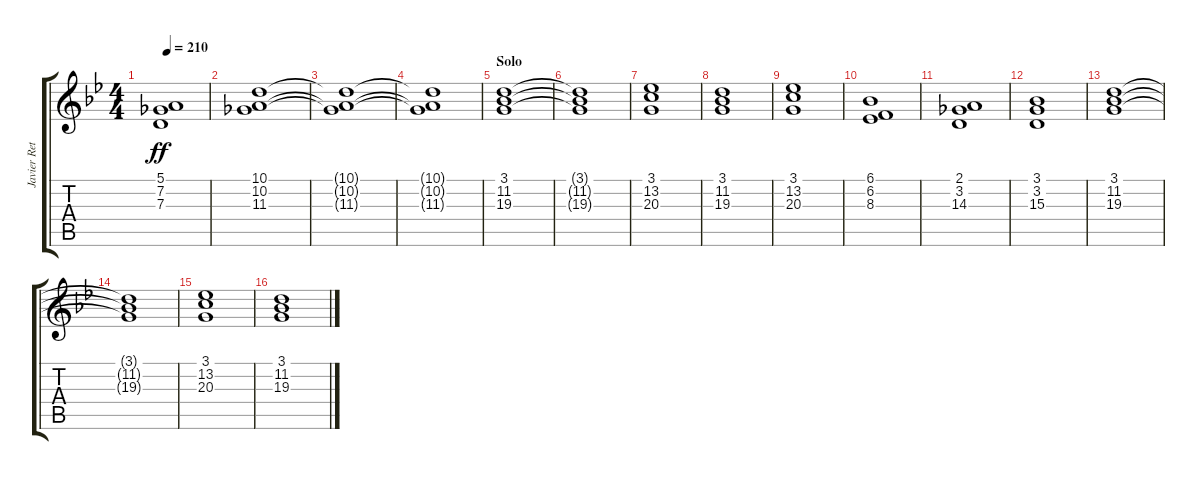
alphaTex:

\track ("Javier Retamozo" "Javier Ret") {instrument stringensemble1}
\staff {score tabs}
\tuning (E4 B3 G3 D3 A2 E2) {hide}
\ts (4 4)
\tempo 210
\clef g2
\ks gminor
(5.1 7.2 7.3).1{dy ff} |
(10.1 10.2 11.3).1 |
(10.1{t} 10.2{t} 11.3{t}).1 |
(10.1{t} 10.2{t} 11.3{t}).1 |
\section ("" "Solo")
(3.1 11.2 19.3).1{volume 9} |
(3.1{t} 11.2{t} 19.3{t}).1 |
(3.1 13.2 20.3).1 |
(3.1 11.2 19.3).1 |
(3.1 13.2 20.3).1 |
(6.1 6.2 8.3).1 |
(2.1 3.2 14.3).1 |
(3.1 3.2 15.3).1 |
(3.1 11.2 19.3).1 |
(3.1{t} 11.2{t} 19.3{t}).1 |
(3.1 13.2 20.3).1 |
(3.1 11.2 19.3).1
